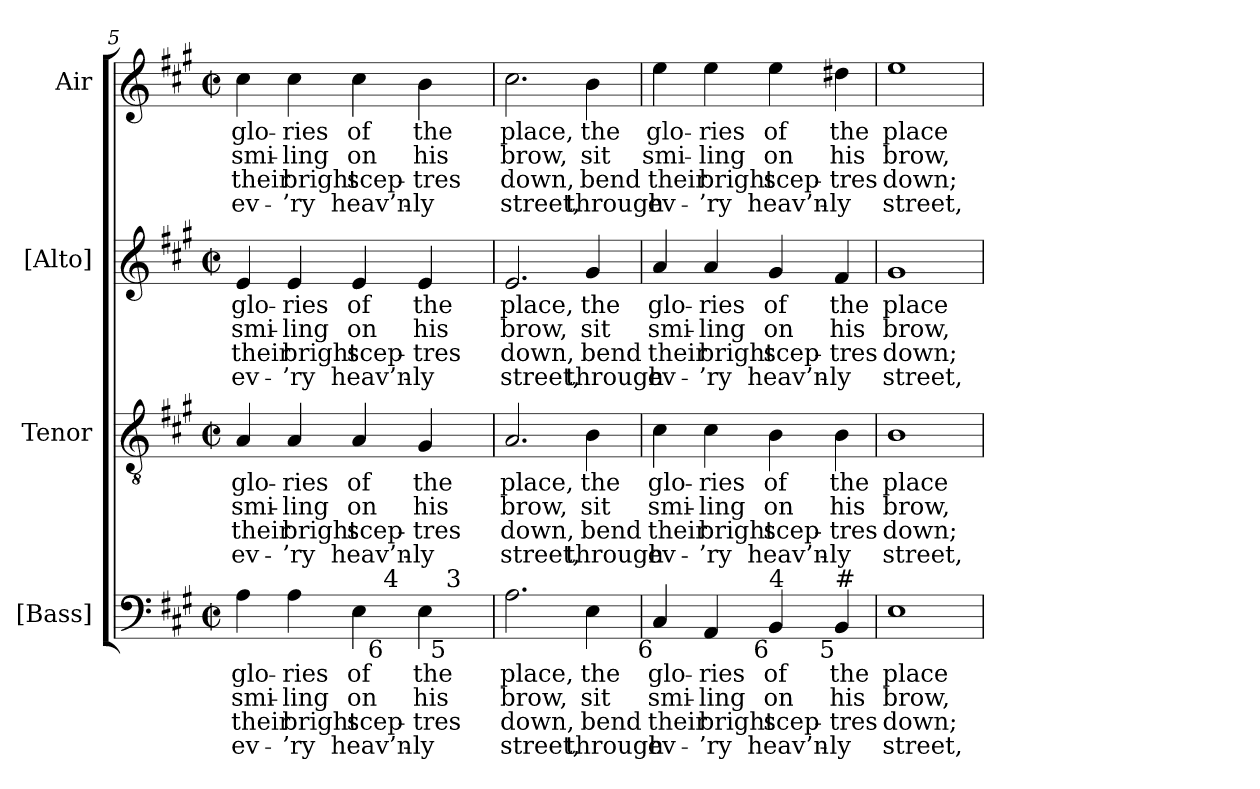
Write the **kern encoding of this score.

**kern	**text	**text	**text	**text	**kern	**text	**text	**text	**text	**kern	**text	**text	**text	**text	**kern	**text	**text	**text	**text
*part4	*part4	*part4	*part4	*part4	*part3	*part3	*part3	*part3	*part3	*part2	*part2	*part2	*part2	*part2	*part1	*part1	*part1	*part1	*part1
*staff4	*staff4	*staff4	*staff4	*staff4	*staff3	*staff3	*staff3	*staff3	*staff3	*staff2	*staff2	*staff2	*staff2	*staff2	*staff1	*staff1	*staff1	*staff1	*staff1
*I"[Bass]	*	*	*	*	*I"Tenor	*	*	*	*	*I"[Alto]	*	*	*	*	*I"Air	*	*	*	*
*I'B.	*	*	*	*	*I'T.	*	*	*	*	*I'A.	*	*	*	*	*	*	*	*	*
*clefF4	*	*	*	*	*clefGv2	*	*	*	*	*clefG2	*	*	*	*	*clefG2	*	*	*	*
*	*	*	*	*	*ITrd7c12	*	*	*	*	*	*	*	*	*	*	*	*	*	*
*k[f#c#g#]	*	*	*	*	*k[f#c#g#]	*	*	*	*	*k[f#c#g#]	*	*	*	*	*k[f#c#g#]	*	*	*	*
*A:	*	*	*	*	*A:	*	*	*	*	*A:	*	*	*	*	*A:	*	*	*	*
*M2/2	*	*	*	*	*M2/2	*	*	*	*	*M2/2	*	*	*	*	*M2/2	*	*	*	*
*met(c|)	*	*	*	*	*met(c|)	*	*	*	*	*met(c|)	*	*	*	*	*met(c|)	*	*	*	*
=5	=5	=5	=5	=5	=5	=5	=5	=5	=5	=5	=5	=5	=5	=5	=5	=5	=5	=5	=5
!	!LO:LY:b:color=#000000	!LO:LY:b:color=#000000	!LO:LY:b:color=#000000	!LO:LY:b:color=#000000	!	!	!	!	!	!	!	!	!	!	!	!	!	!	!
!	!	!	!	!	!	!LO:LY:b:color=#000000	!LO:LY:b:color=#000000	!LO:LY:b:color=#000000	!LO:LY:b:color=#000000	!	!	!	!	!	!	!	!	!	!
!	!	!	!	!	!	!	!	!	!	!	!LO:LY:b:color=#000000	!LO:LY:b:color=#000000	!LO:LY:b:color=#000000	!LO:LY:b:color=#000000	!	!	!	!	!
!	!	!	!	!	!	!	!	!	!	!	!	!	!	!	!	!LO:LY:b:color=#000000	!LO:LY:b:color=#000000	!LO:LY:b:color=#000000	!LO:LY:b:color=#000000
*^	*	*	*	*	*	*	*	*	*	*	*	*	*	*	*	*	*	*	*
*	*^	*	*	*	*	*	*	*	*	*	*	*	*	*	*	*	*	*	*	*
4Ai\	2ryy	2ryy	glo-	smi-	their	ev-	4AAi/	glo-	smi-	their	ev-	4ei/	glo-	smi-	their	ev-	4cc#i\	glo-	smi-	their	ev-
!	!	!	!LO:LY:b:color=#000000	!LO:LY:b:color=#000000	!LO:LY:b:color=#000000	!LO:LY:b:color=#000000	!	!	!	!	!	!	!	!	!	!	!	!	!	!	!
!	!	!	!	!	!	!	!	!LO:LY:b:color=#000000	!LO:LY:b:color=#000000	!LO:LY:b:color=#000000	!LO:LY:b:color=#000000	!	!	!	!	!	!	!	!	!	!
!	!	!	!	!	!	!	!	!	!	!	!	!	!LO:LY:b:color=#000000	!LO:LY:b:color=#000000	!LO:LY:b:color=#000000	!LO:LY:b:color=#000000	!	!	!	!	!
!	!	!	!	!	!	!	!	!	!	!	!	!	!	!	!	!	!	!LO:LY:b:color=#000000	!LO:LY:b:color=#000000	!LO:LY:b:color=#000000	!LO:LY:b:color=#000000
4Ai\	.	.	-ries	-ling	-bright	’ry	4AAi/	-ries	-ling	-bright	’ry	4ei/	-ries	-ling	-bright	’ry	4cc#i\	-ries	-ling	-bright	’ry
!	!	!	!LO:LY:b:color=#000000	!LO:LY:b:color=#000000	!LO:LY:b:color=#000000	!LO:LY:b:color=#000000	!	!	!	!	!	!	!	!	!	!	!	!	!	!	!
!	!	!	!	!	!	!	!	!LO:LY:b:color=#000000	!LO:LY:b:color=#000000	!LO:LY:b:color=#000000	!LO:LY:b:color=#000000	!	!	!	!	!	!	!	!	!	!
!	!	!	!	!	!	!	!	!	!	!	!	!	!LO:LY:b:color=#000000	!LO:LY:b:color=#000000	!LO:LY:b:color=#000000	!LO:LY:b:color=#000000	!	!	!	!	!
!	!	!	!	!	!	!	!	!	!	!	!	!	!	!	!	!	!	!LO:LY:b:color=#000000	!LO:LY:b:color=#000000	!LO:LY:b:color=#000000	!LO:LY:b:color=#000000
4Ei\	16ryy	4ryy	of	on	scep-	-heav’n-	4AAi/	of	on	scep-	-heav’n-	4ei/	of	on	scep-	-heav’n-	4cc#i\	of	on	scep-	-heav’n-
.	64ryy	.	.	.	.	.	.	.	.	.	.	.	.	.	.	.	.	.	.	.	.
.	256ryy	.	.	.	.	.	.	.	.	.	.	.	.	.	.	.	.	.	.	.	.
!	!LO:TX:b:rj:t=6	!	!	!	!	!	!	!	!	!	!	!	!	!	!	!	!	!	!	!	!
!	!LO:TX:t=4	!	!	!	!	!	!	!	!	!	!	!	!	!	!	!	!	!	!	!	!
.	4ryy	.	.	.	.	.	.	.	.	.	.	.	.	.	.	.	.	.	.	.	.
!	!	!	!LO:LY:b:color=#000000	!LO:LY:b:color=#000000	!LO:LY:b:color=#000000	!LO:LY:b:color=#000000	!	!	!	!	!	!	!	!	!	!	!	!	!	!	!
!	!	!	!	!	!	!	!	!LO:LY:b:color=#000000	!LO:LY:b:color=#000000	!LO:LY:b:color=#000000	!LO:LY:b:color=#000000	!	!	!	!	!	!	!	!	!	!
!	!	!	!	!	!	!	!	!	!	!	!	!	!LO:LY:b:color=#000000	!LO:LY:b:color=#000000	!LO:LY:b:color=#000000	!LO:LY:b:color=#000000	!	!	!	!	!
!	!	!	!	!	!	!	!	!	!	!	!	!	!	!	!	!	!	!LO:LY:b:color=#000000	!LO:LY:b:color=#000000	!LO:LY:b:color=#000000	!LO:LY:b:color=#000000
4Ei\	.	16.ryy	the	his	-tres	ly	4GG#i/	the	his	-tres	ly	4ei/	the	his	-tres	ly	4bi\	the	his	-tres	ly
.	8ryy	.	.	.	.	.	.	.	.	.	.	.	.	.	.	.	.	.	.	.	.
!	!	!LO:TX:b:rj:t=5	!	!	!	!	!	!	!	!	!	!	!	!	!	!	!	!	!	!	!
!	!	!LO:TX:t=3	!	!	!	!	!	!	!	!	!	!	!	!	!	!	!	!	!	!	!
.	.	8ryy	.	.	.	.	.	.	.	.	.	.	.	.	.	.	.	.	.	.	.
.	32ryy	.	.	.	.	.	.	.	.	.	.	.	.	.	.	.	.	.	.	.	.
.	.	32ryy	.	.	.	.	.	.	.	.	.	.	.	.	.	.	.	.	.	.	.
.	128.ryy	.	.	.	.	.	.	.	.	.	.	.	.	.	.	.	.	.	.	.	.
*v	*v	*v	*	*	*	*	*	*	*	*	*	*	*	*	*	*	*	*	*	*	*
=6	=6	=6	=6	=6	=6	=6	=6	=6	=6	=6	=6	=6	=6	=6	=6	=6	=6	=6	=6
*^	*	*	*	*	*	*	*	*	*	*	*	*	*	*	*	*	*	*	*
*	*^	*	*	*	*	*	*	*	*	*	*	*	*	*	*	*	*	*	*	*
!	!	!	!LO:LY:b:color=#000000	!LO:LY:b:color=#000000	!LO:LY:b:color=#000000	!LO:LY:b:color=#000000	!	!	!	!	!	!	!	!	!	!	!	!	!	!	!
*v	*v	*v	*	*	*	*	*	*	*	*	*	*	*	*	*	*	*	*	*	*	*
*^	*	*	*	*	*	*	*	*	*	*	*	*	*	*	*	*	*	*	*
*	*^	*	*	*	*	*	*	*	*	*	*	*	*	*	*	*	*	*	*	*
!	!	!	!	!	!	!	!	!LO:LY:b:color=#000000	!LO:LY:b:color=#000000	!LO:LY:b:color=#000000	!LO:LY:b:color=#000000	!	!	!	!	!	!	!	!	!	!
*v	*v	*v	*	*	*	*	*	*	*	*	*	*	*	*	*	*	*	*	*	*	*
*^	*	*	*	*	*	*	*	*	*	*	*	*	*	*	*	*	*	*	*
*	*^	*	*	*	*	*	*	*	*	*	*	*	*	*	*	*	*	*	*	*
!	!	!	!	!	!	!	!	!	!	!	!	!	!LO:LY:b:color=#000000	!LO:LY:b:color=#000000	!LO:LY:b:color=#000000	!LO:LY:b:color=#000000	!	!	!	!	!
*v	*v	*v	*	*	*	*	*	*	*	*	*	*	*	*	*	*	*	*	*	*	*
*^	*	*	*	*	*	*	*	*	*	*	*	*	*	*	*	*	*	*	*
*	*^	*	*	*	*	*	*	*	*	*	*	*	*	*	*	*	*	*	*	*
!	!	!	!	!	!	!	!	!	!	!	!	!	!	!	!	!	!	!LO:LY:b:color=#000000	!LO:LY:b:color=#000000	!LO:LY:b:color=#000000	!LO:LY:b:color=#000000
*v	*v	*v	*	*	*	*	*	*	*	*	*	*	*	*	*	*	*	*	*	*	*
2.Ai\	place,	brow,	down,	street,	2.AAi/	place,	brow,	down,	street,	2.ei/	place,	brow,	down,	street,	2.cc#i\	place,	brow,	down,	street,
!	!LO:LY:b:color=#000000	!LO:LY:b:color=#000000	!LO:LY:b:color=#000000	!LO:LY:b:color=#000000	!	!	!	!	!	!	!	!	!	!	!	!	!	!	!
!	!	!	!	!	!	!LO:LY:b:color=#000000	!LO:LY:b:color=#000000	!LO:LY:b:color=#000000	!LO:LY:b:color=#000000	!	!	!	!	!	!	!	!	!	!
!	!	!	!	!	!	!	!	!	!	!	!LO:LY:b:color=#000000	!LO:LY:b:color=#000000	!LO:LY:b:color=#000000	!LO:LY:b:color=#000000	!	!	!	!	!
!	!	!	!	!	!	!	!	!	!	!	!	!	!	!	!	!LO:LY:b:color=#000000	!LO:LY:b:color=#000000	!LO:LY:b:color=#000000	!LO:LY:b:color=#000000
4Ei\	the	sit	bend	through	4BBi\	the	sit	bend	through	4g#i/	the	sit	bend	through	4bi\	the	sit	bend	through
!!LO:LB:g=z
=7	=7	=7	=7	=7	=7	=7	=7	=7	=7	=7	=7	=7	=7	=7	=7	=7	=7	=7	=7
!	!LO:LY:b:color=#000000	!LO:LY:b:color=#000000	!LO:LY:b:color=#000000	!LO:LY:b:color=#000000	!	!	!	!	!	!	!	!	!	!	!	!	!	!	!
!	!	!	!	!	!	!LO:LY:b:color=#000000	!LO:LY:b:color=#000000	!LO:LY:b:color=#000000	!LO:LY:b:color=#000000	!	!	!	!	!	!	!	!	!	!
!	!	!	!	!	!	!	!	!	!	!	!LO:LY:b:color=#000000	!LO:LY:b:color=#000000	!LO:LY:b:color=#000000	!LO:LY:b:color=#000000	!	!	!	!	!
!LO:TX:b:rj:t=6	!	!	!	!	!	!	!	!	!	!	!	!	!	!	!	!	!	!	!
!	!	!	!	!	!	!	!	!	!	!	!	!	!	!	!	!LO:LY:b:color=#000000	!LO:LY:b:color=#000000	!LO:LY:b:color=#000000	!LO:LY:b:color=#000000
4C#i/	glo-	smi-	their	ev-	4C#i\	glo-	smi-	their	ev-	4ai/	glo-	smi-	their	ev-	4eei\	glo-	smi-	their	ev-
!	!LO:LY:b:color=#000000	!LO:LY:b:color=#000000	!LO:LY:b:color=#000000	!LO:LY:b:color=#000000	!	!	!	!	!	!	!	!	!	!	!	!	!	!	!
!	!	!	!	!	!	!LO:LY:b:color=#000000	!LO:LY:b:color=#000000	!LO:LY:b:color=#000000	!LO:LY:b:color=#000000	!	!	!	!	!	!	!	!	!	!
!	!	!	!	!	!	!	!	!	!	!	!LO:LY:b:color=#000000	!LO:LY:b:color=#000000	!LO:LY:b:color=#000000	!LO:LY:b:color=#000000	!	!	!	!	!
!	!	!	!	!	!	!	!	!	!	!	!	!	!	!	!	!LO:LY:b:color=#000000	!LO:LY:b:color=#000000	!LO:LY:b:color=#000000	!LO:LY:b:color=#000000
4AAi/	-ries	-ling	-bright	’ry	4C#i\	-ries	-ling	-bright	’ry	4ai/	-ries	-ling	-bright	’ry	4eei\	-ries	-ling	-bright	’ry
!	!LO:LY:b:color=#000000	!LO:LY:b:color=#000000	!LO:LY:b:color=#000000	!LO:LY:b:color=#000000	!	!	!	!	!	!	!	!	!	!	!	!	!	!	!
!	!	!	!	!	!	!LO:LY:b:color=#000000	!LO:LY:b:color=#000000	!LO:LY:b:color=#000000	!LO:LY:b:color=#000000	!	!	!	!	!	!	!	!	!	!
!	!	!	!	!	!	!	!	!	!	!	!LO:LY:b:color=#000000	!LO:LY:b:color=#000000	!LO:LY:b:color=#000000	!LO:LY:b:color=#000000	!	!	!	!	!
!LO:TX:b:rj:t=6	!	!	!	!	!	!	!	!	!	!	!	!	!	!	!	!	!	!	!
!LO:TX:t=4	!	!	!	!	!	!	!	!	!	!	!	!	!	!	!	!	!	!	!
!	!	!	!	!	!	!	!	!	!	!	!	!	!	!	!	!LO:LY:b:color=#000000	!LO:LY:b:color=#000000	!LO:LY:b:color=#000000	!LO:LY:b:color=#000000
4BBi/	of	on	scep-	-heav’n-	4BBi\	of	on	scep-	-heav’n-	4g#i/	of	on	scep-	-heav’n-	4eei\	of	on	scep-	-heav’n-
!	!LO:LY:b:color=#000000	!LO:LY:b:color=#000000	!LO:LY:b:color=#000000	!LO:LY:b:color=#000000	!	!	!	!	!	!	!	!	!	!	!	!	!	!	!
!	!	!	!	!	!	!LO:LY:b:color=#000000	!LO:LY:b:color=#000000	!LO:LY:b:color=#000000	!LO:LY:b:color=#000000	!	!	!	!	!	!	!	!	!	!
!	!	!	!	!	!	!	!	!	!	!	!LO:LY:b:color=#000000	!LO:LY:b:color=#000000	!LO:LY:b:color=#000000	!LO:LY:b:color=#000000	!	!	!	!	!
!LO:TX:b:rj:t=5	!	!	!	!	!	!	!	!	!	!	!	!	!	!	!	!	!	!	!
!LO:TX:t=#	!	!	!	!	!	!	!	!	!	!	!	!	!	!	!	!	!	!	!
!	!	!	!	!	!	!	!	!	!	!	!	!	!	!	!	!LO:LY:b:color=#000000	!LO:LY:b:color=#000000	!LO:LY:b:color=#000000	!LO:LY:b:color=#000000
4BBi/	the	his	-tres	ly	4BBi\	the	his	-tres	ly	4f#i/	the	his	-tres	ly	4dd#Xi\	the	his	-tres	ly
=8	=8	=8	=8	=8	=8	=8	=8	=8	=8	=8	=8	=8	=8	=8	=8	=8	=8	=8	=8
!	!LO:LY:b:color=#000000	!LO:LY:b:color=#000000	!LO:LY:b:color=#000000	!LO:LY:b:color=#000000	!	!	!	!	!	!	!	!	!	!	!	!	!	!	!
!	!	!	!	!	!	!LO:LY:b:color=#000000	!LO:LY:b:color=#000000	!LO:LY:b:color=#000000	!LO:LY:b:color=#000000	!	!	!	!	!	!	!	!	!	!
!	!	!	!	!	!	!	!	!	!	!	!LO:LY:b:color=#000000	!LO:LY:b:color=#000000	!LO:LY:b:color=#000000	!LO:LY:b:color=#000000	!	!	!	!	!
!	!	!	!	!	!	!	!	!	!	!	!	!	!	!	!	!LO:LY:b:color=#000000	!LO:LY:b:color=#000000	!LO:LY:b:color=#000000	!LO:LY:b:color=#000000
1Ei	place	brow,	down;	street,	1BBi	place	brow,	down;	street,	1g#i	place	brow,	down;	street,	1eei	place	brow,	down;	street,
=	=	=	=	=	=	=	=	=	=	=	=	=	=	=	=	=	=	=	=
*-	*-	*-	*-	*-	*-	*-	*-	*-	*-	*-	*-	*-	*-	*-	*-	*-	*-	*-	*-
